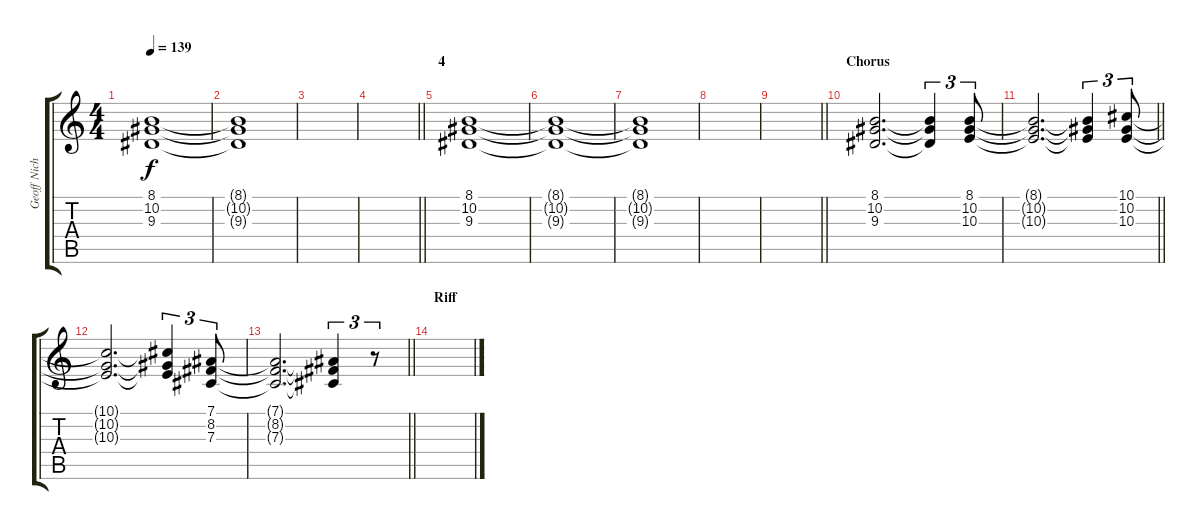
\track ("Geoff Nichols" "Geoff Nich") {instrument drawbarorgan}
\staff {score tabs}
\tuning (Eb4 Bb3 Gb3 Db3 Ab2 Eb2) {hide}
\ts (4 4)
\tempo 139
\clef g2
\ks c
(8.1{t} 10.2{t} 9.3{t}).1{dy f volume 6} |
(8.1{t} 10.2{t} 9.3{t}).1 |
|
\barLineRight lightlight
|
\section ("" "4")
(8.1 10.2 9.3).1{volume 13} |
(8.1{t} 10.2{t} 9.3{t}).1{volume 6} |
(8.1{t} 10.2{t} 9.3{t}).1 |
|
\barLineRight lightlight
|
\section ("" "Chorus")
(8.1 10.2 9.3).2{d volume 9} (8.1{t} 10.2{t} 9.3{t}).4{tu (3 2)} (8.1 10.2 10.3).8{tu (3 2)} |
\barLineRight lightlight
(8.1{t} 10.2{t} 10.3{t}).2{d} (8.1{t} 10.2{t} 10.3{t}).4{tu (3 2)} (10.1 10.2 10.3).8{tu (3 2)} |
(10.1{t} 10.2{t} 10.3{t}).2{d} (10.1{t} 10.2{t} 10.3{t}).4{tu (3 2)} (7.1 8.2 7.3).8{tu (3 2)} |
\barLineRight lightlight
(7.1{t} 8.2{t} 7.3{t}).2{d} (7.1{t} 8.2{t} 7.3{t}).4{tu (3 2)} r.8{tu (3 2)} |
\section ("" "Riff")
